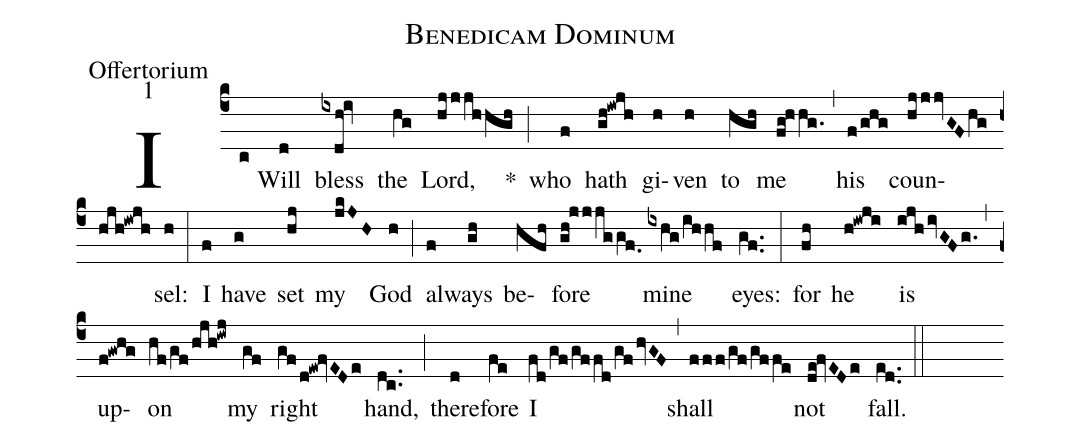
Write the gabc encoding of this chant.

name:Benedicam Dominum;
office-part:Offertorium;
mode:1;
%%
(c4) I(c) Will(d) bless(ixdh!iv) the(hg) Lord,(hjjjhhgh) *(;) who(f) hath(gh!iwjh) gi(h)ven(h) to(hgh) me(fg!hhg.) (,) his(f/ghg) coun(hjjjvGF/hg/hjh!iwjh)sel:(h) (:) I(f) have(g) set(hj) my(jkJH) God(h) (;) al(f)ways(gh) be(hfh)fore(gh!jjjggf.0) mine(ixhg/ihhf) eyes:(gf..) (:) for(fh) he(h!iwji) is(ijh/ivGFg.) (,) up(f!gwhg)on(hf/gf/hjh!iwj) my(gf) right(gfd!ew!fvEDe) hand,(dc..) (;) there(d)fore(fe) I(fd/gf/gffd/gf/hvGF) (,) shall(fff/gf/gffe) not(de!fvEDe) fall.(ed..) (::)
